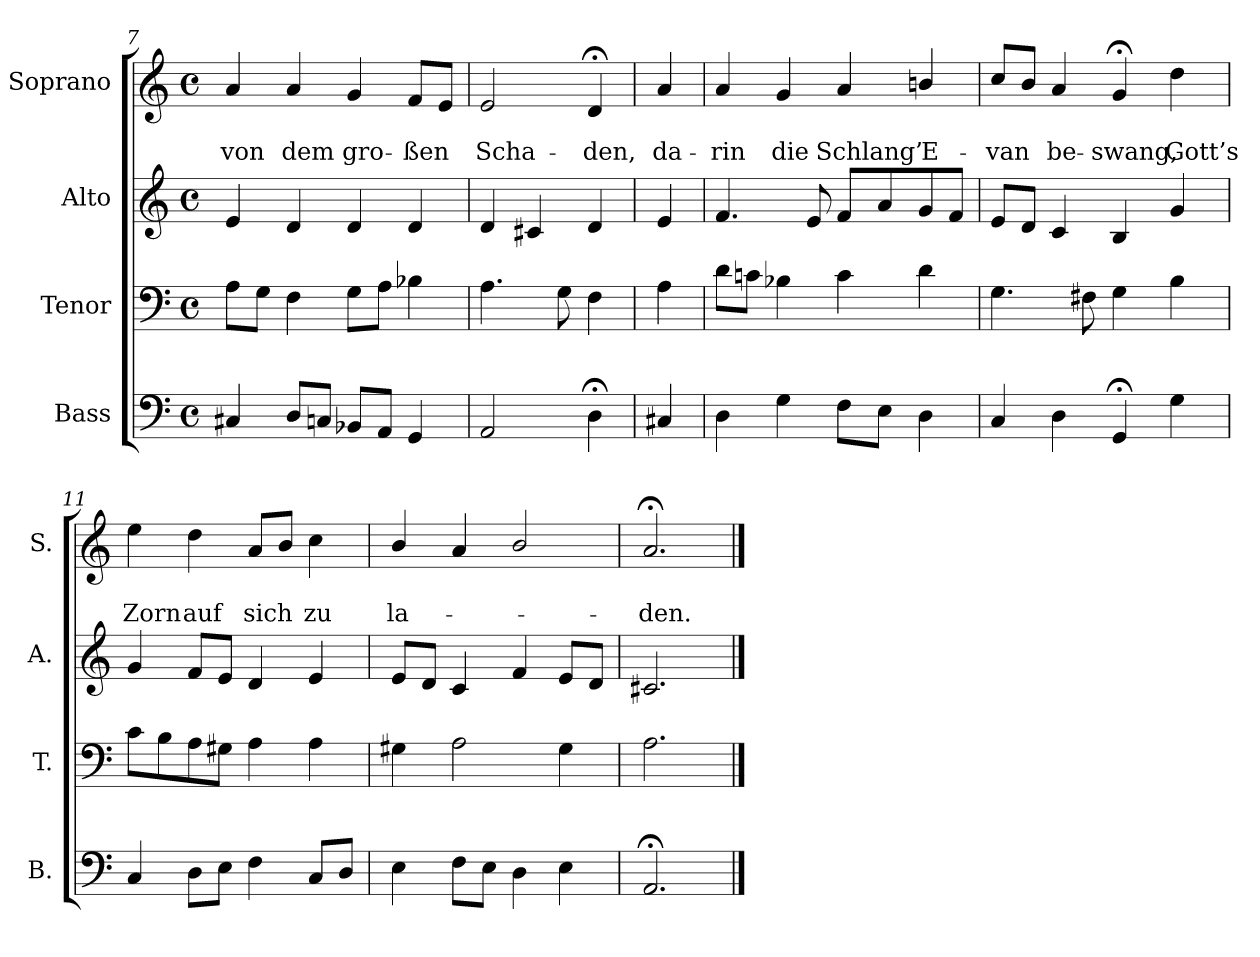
**kern	**kern	**kern	**kern	**text	**text
*part4	*part3	*part2	*part1	*part1	*part1
*staff4	*staff3	*staff2	*staff1	*staff1	*staff1
*I"Bass	*I"Tenor	*I"Alto	*I"Soprano	*	*
*I'B.	*I'T.	*I'A.	*I'S.	*	*
*clefF4	*clefF4	*clefG2	*clefG2	*	*
*k[]	*k[]	*k[]	*k[]	*	*
*a:	*a:	*a:	*a:	*	*
*M4/4	*M4/4	*M4/4	*M4/4	*	*
*met(c)	*met(c)	*met(c)	*met(c)	*	*
=7	=7	=7	=7	=7	=7
4C#X/	8A\L	4e/	4a/	.	von
.	8G\J	.	.	.	.
8D/L	4F\	4d/	4a/	.	dem
8Cn/J	.	.	.	.	.
8BB-X/L	8G\L	4d/	4g/	.	gro-
8AA/J	8A\J	.	.	.	.
4GG/	4B-X\	4d/	8f/L	.	-ßen
.	.	.	8e/J	.	.
=8	=8	=8	=8	=8	=8
2AA/	4.A\	4d/	2e/	.	Scha-
.	.	4c#X/	.	.	.
.	8G\	.	.	.	.
4D;<\	4F\	4d/	4d;</	.	-den,
!!LO:PB:g=z
=8a	=8a	=8a	=8a	=8a	=8a
4C#X/	4A\	4e/	4a/	.	da-
=9	=9	=9	=9	=9	=9
4D\	8d\L	4.f/	4a/	.	-rin
.	8cn\J	.	.	.	.
4G\	4B-X\	.	4g/	.	die
.	.	8e/	.	.	.
8F\L	4c\	8f/L	4a/	.	Schlang’
8E\J	.	8a/	.	.	.
4D\	4d\	8g/	4bn/	.	E-
.	.	8f/J	.	.	.
=10	=10	=10	=10	=10	=10
4C/	4.G\	8e/L	8cc/L	.	-van
.	.	8d/J	8b/J	.	.
4D\	.	4c/	4a/	.	be-
.	8F#X\	.	.	.	.
4GG;</	4G\	4B/	4g;</	.	-swang,
4G\	4B\	4g/	4dd\	.	Gott’s
=11	=11	=11	=11	=11	=11
4C/	8c\L	4g/	4ee\	.	Zorn
.	8B\	.	.	.	.
8D\L	8A\	8f/L	4dd\	.	auf
8E\J	8G#X\J	8e/J	.	.	.
4F\	4A\	4d/	8a/L	.	sich
.	.	.	8b/J	.	.
8C/L	4A\	4e/	4cc\	.	zu
8D/J	.	.	.	.	.
=12	=12	=12	=12	=12	=12
4E\	4G#X\	8e/L	4b/	.	la-
.	.	8d/J	.	.	.
8F\L	2A\	4c/	4a/	.	.
8E\J	.	.	.	.	.
4D\	.	4f/	2b/	.	.
4E\	4G#\	8e/L	.	.	.
.	.	8d/J	.	.	.
=13	=13	=13	=13	=13	=13
2.AA;</	2.A\	2.c#X/	2.a;</	.	-den.
==	==	==	==	==	==
*-	*-	*-	*-	*-	*-
